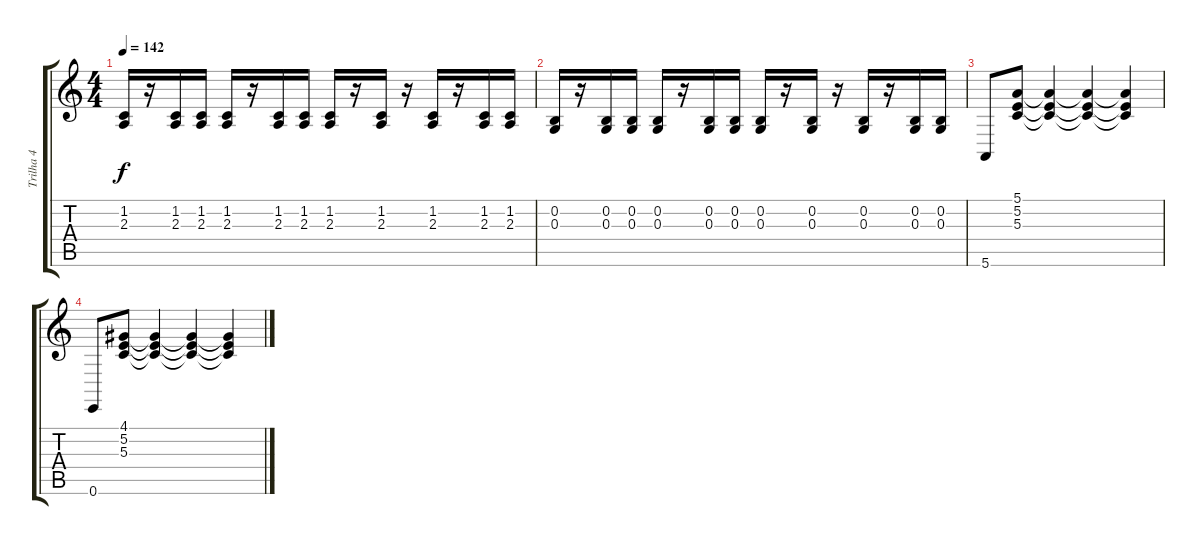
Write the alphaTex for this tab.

\track ("Trilha 4" "Trilha 4") {instrument trumpet}
\staff {score tabs}
\tuning (E4 B3 G3 D3 A2 E2) {hide}
\ts (4 4)
\tempo 142
\clef g2
\ks c
(1.2 2.3).16{dy f} r.16 (1.2 2.3).16 (1.2 2.3).16 (1.2 2.3).16 r.16 (1.2 2.3).16 (1.2 2.3).16 (1.2 2.3).16 r.16 (1.2 2.3).16 r.16 (1.2 2.3).16 r.16 (1.2 2.3).16 (1.2 2.3).16 |
(0.2 0.3).16 r.16 (0.2 0.3).16 (0.2 0.3).16 (0.2 0.3).16 r.16 (0.2 0.3).16 (0.2 0.3).16 (0.2 0.3).16 r.16 (0.2 0.3).16 r.16 (0.2 0.3).16 r.16 (0.2 0.3).16 (0.2 0.3).16 |
5.6.8 (5.1 5.2 5.3).8 (5.1{t} 5.2{t} 5.3{t}).4 (5.1{t} 5.2{t} 5.3{t}).4 (5.1{t} 5.2{t} 5.3{t}).4 |
0.6.8 (4.1 5.2 5.3).8 (4.1{t} 5.2{t} 5.3{t}).4 (4.1{t} 5.2{t} 5.3{t}).4 (4.1{t} 5.2{t} 5.3{t}).4
